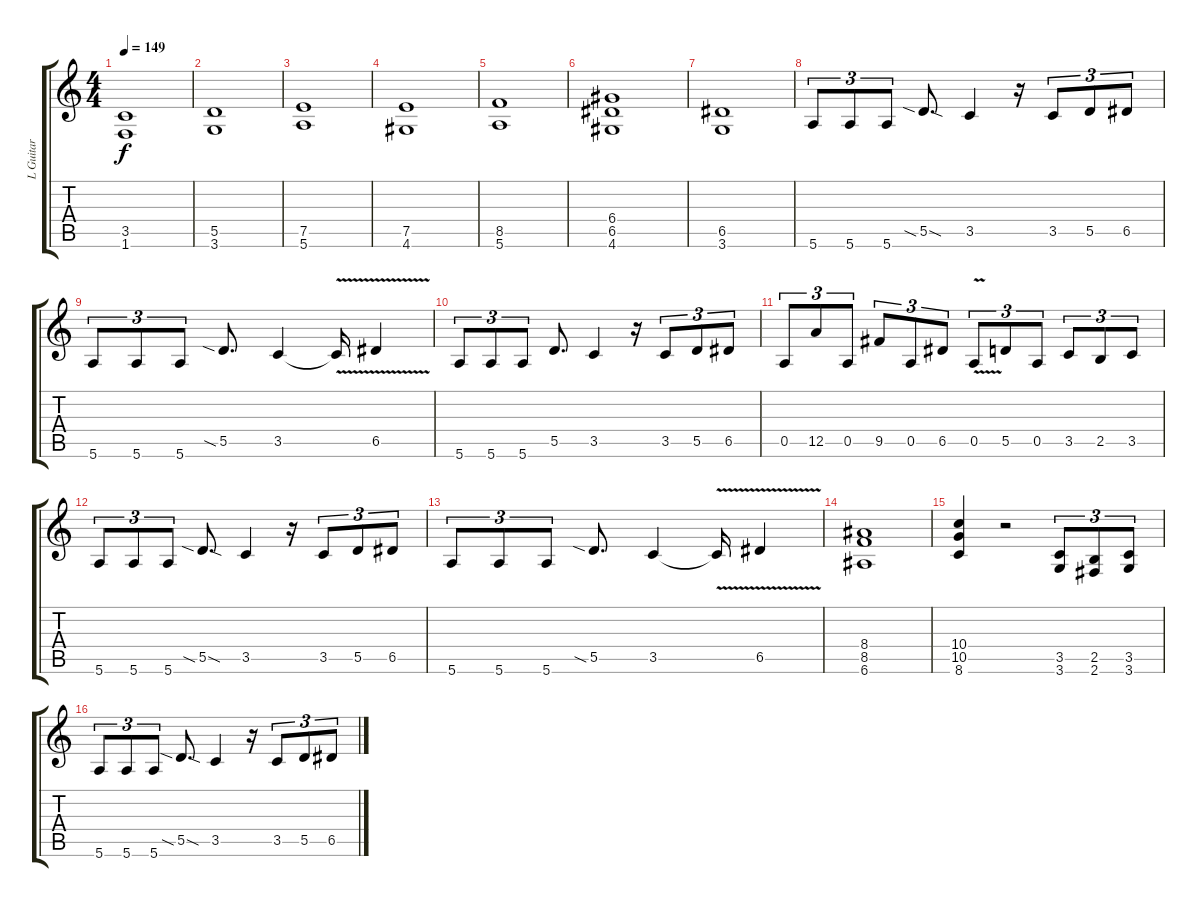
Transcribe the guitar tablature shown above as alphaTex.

\track ("L Guitar" "L Guitar") {instrument distortionguitar}
\staff {score tabs}
\tuning (E4 B3 G3 D3 A2 E2) {hide}
\ts (4 4)
\tempo 149
\clef g2
\ks c
(3.5 1.6).1{dy f} |
(5.5 3.6).1 |
(7.5 5.6).1 |
(7.5 4.6).1 |
(8.5 5.6).1 |
(6.4 6.5 4.6).1 |
(6.5 3.6).1 |
5.6.8{tu (3 2)} 5.6.8{tu (3 2)} 5.6.8{tu (3 2)} 5.5{sia sod}.8{d} 3.5.4 r.16 3.5.8{tu (3 2)} 5.5.8{tu (3 2)} 6.5.8{tu (3 2)} |
5.6.8{tu (3 2)} 5.6.8{tu (3 2)} 5.6.8{tu (3 2)} 5.5{sia}.8{d} 3.5.4 3.5{v t}.16 6.5{v}.4 |
5.6.8{tu (3 2)} 5.6.8{tu (3 2)} 5.6.8{tu (3 2)} 5.5.8{d} 3.5.4 r.16 3.5.8{tu (3 2)} 5.5.8{tu (3 2)} 6.5.8{tu (3 2)} |
0.5.8{tu (3 2)} 12.5.8{tu (3 2)} 0.5.8{tu (3 2)} 9.5.8{tu (3 2)} 0.5.8{tu (3 2)} 6.5.8{tu (3 2)} 0.5{v}.8{tu (3 2)} 5.5.8{tu (3 2)} 0.5.8{tu (3 2)} 3.5.8{tu (3 2)} 2.5.8{tu (3 2)} 3.5.8{tu (3 2)} |
5.6.8{tu (3 2)} 5.6.8{tu (3 2)} 5.6.8{tu (3 2)} 5.5{sia sod}.8{d} 3.5.4 r.16 3.5.8{tu (3 2)} 5.5.8{tu (3 2)} 6.5.8{tu (3 2)} |
5.6.8{tu (3 2)} 5.6.8{tu (3 2)} 5.6.8{tu (3 2)} 5.5{sia}.8{d} 3.5.4 3.5{v t}.16 6.5{v}.4 |
(8.4 8.5 6.6).1 |
(10.4 10.5 8.6).4 r.2 (3.5 3.6).8{tu (3 2)} (2.5 2.6).8{tu (3 2)} (3.5 3.6).8{tu (3 2)} |
5.6.8{tu (3 2)} 5.6.8{tu (3 2)} 5.6.8{tu (3 2)} 5.5{sia sod}.8{d} 3.5.4 r.16 3.5.8{tu (3 2)} 5.5.8{tu (3 2)} 6.5.8{tu (3 2)}
